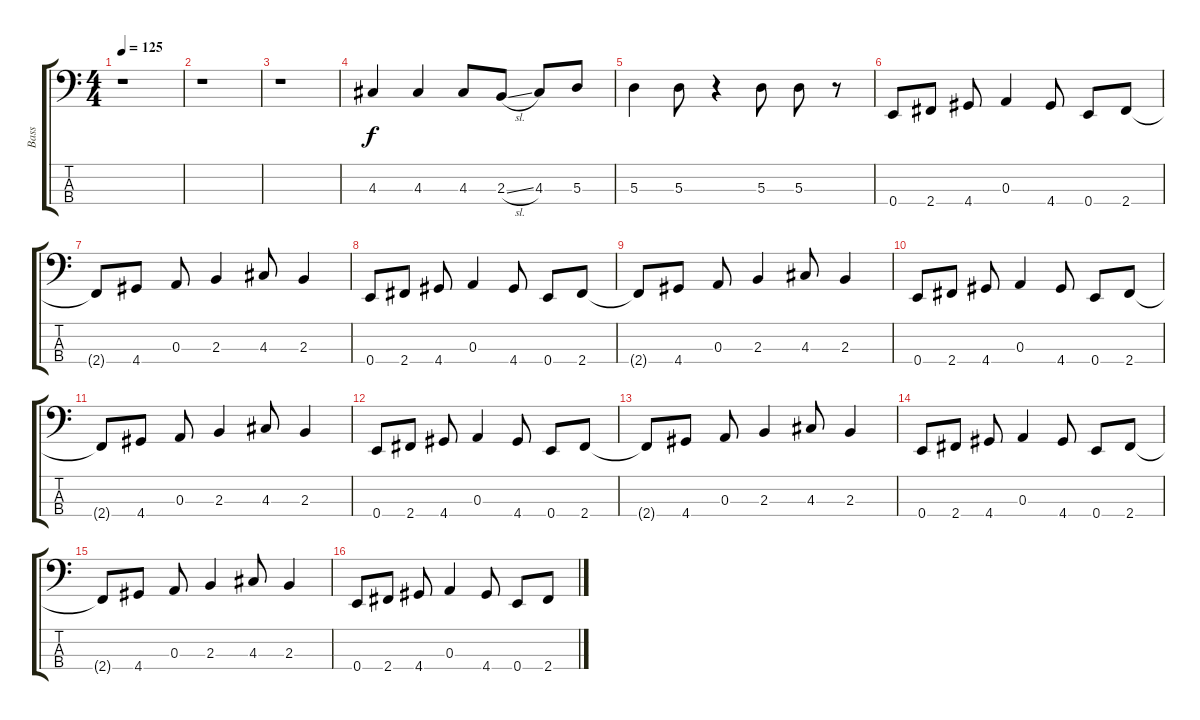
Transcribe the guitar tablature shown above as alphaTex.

\track ("Bass" "Bass") {instrument electricbasspick}
\staff {score tabs}
\tuning (G2 D2 A1 E1) {hide}
\ts (4 4)
\tempo 125
\clef f4
\ks c
r.1{dy f} |
r.1 |
r.1 |
4.3.4 4.3.4 4.3.8 2.3{sl}.8 4.3.8 5.3.8 |
5.3.4 5.3.8 r.4 5.3.8 5.3.8 r.8 |
0.4.8 2.4.8 4.4.8 0.3.4 4.4.8 0.4.8 2.4.8 |
2.4{t}.8 4.4.8 0.3.8 2.3.4 4.3.8 2.3.4 |
0.4.8 2.4.8 4.4.8 0.3.4 4.4.8 0.4.8 2.4.8 |
2.4{t}.8 4.4.8 0.3.8 2.3.4 4.3.8 2.3.4 |
0.4.8 2.4.8 4.4.8 0.3.4 4.4.8 0.4.8 2.4.8 |
2.4{t}.8 4.4.8 0.3.8 2.3.4 4.3.8 2.3.4 |
0.4.8 2.4.8 4.4.8 0.3.4 4.4.8 0.4.8 2.4.8 |
2.4{t}.8 4.4.8 0.3.8 2.3.4 4.3.8 2.3.4 |
0.4.8 2.4.8 4.4.8 0.3.4 4.4.8 0.4.8 2.4.8 |
2.4{t}.8 4.4.8 0.3.8 2.3.4 4.3.8 2.3.4 |
0.4.8 2.4.8 4.4.8 0.3.4 4.4.8 0.4.8 2.4.8
